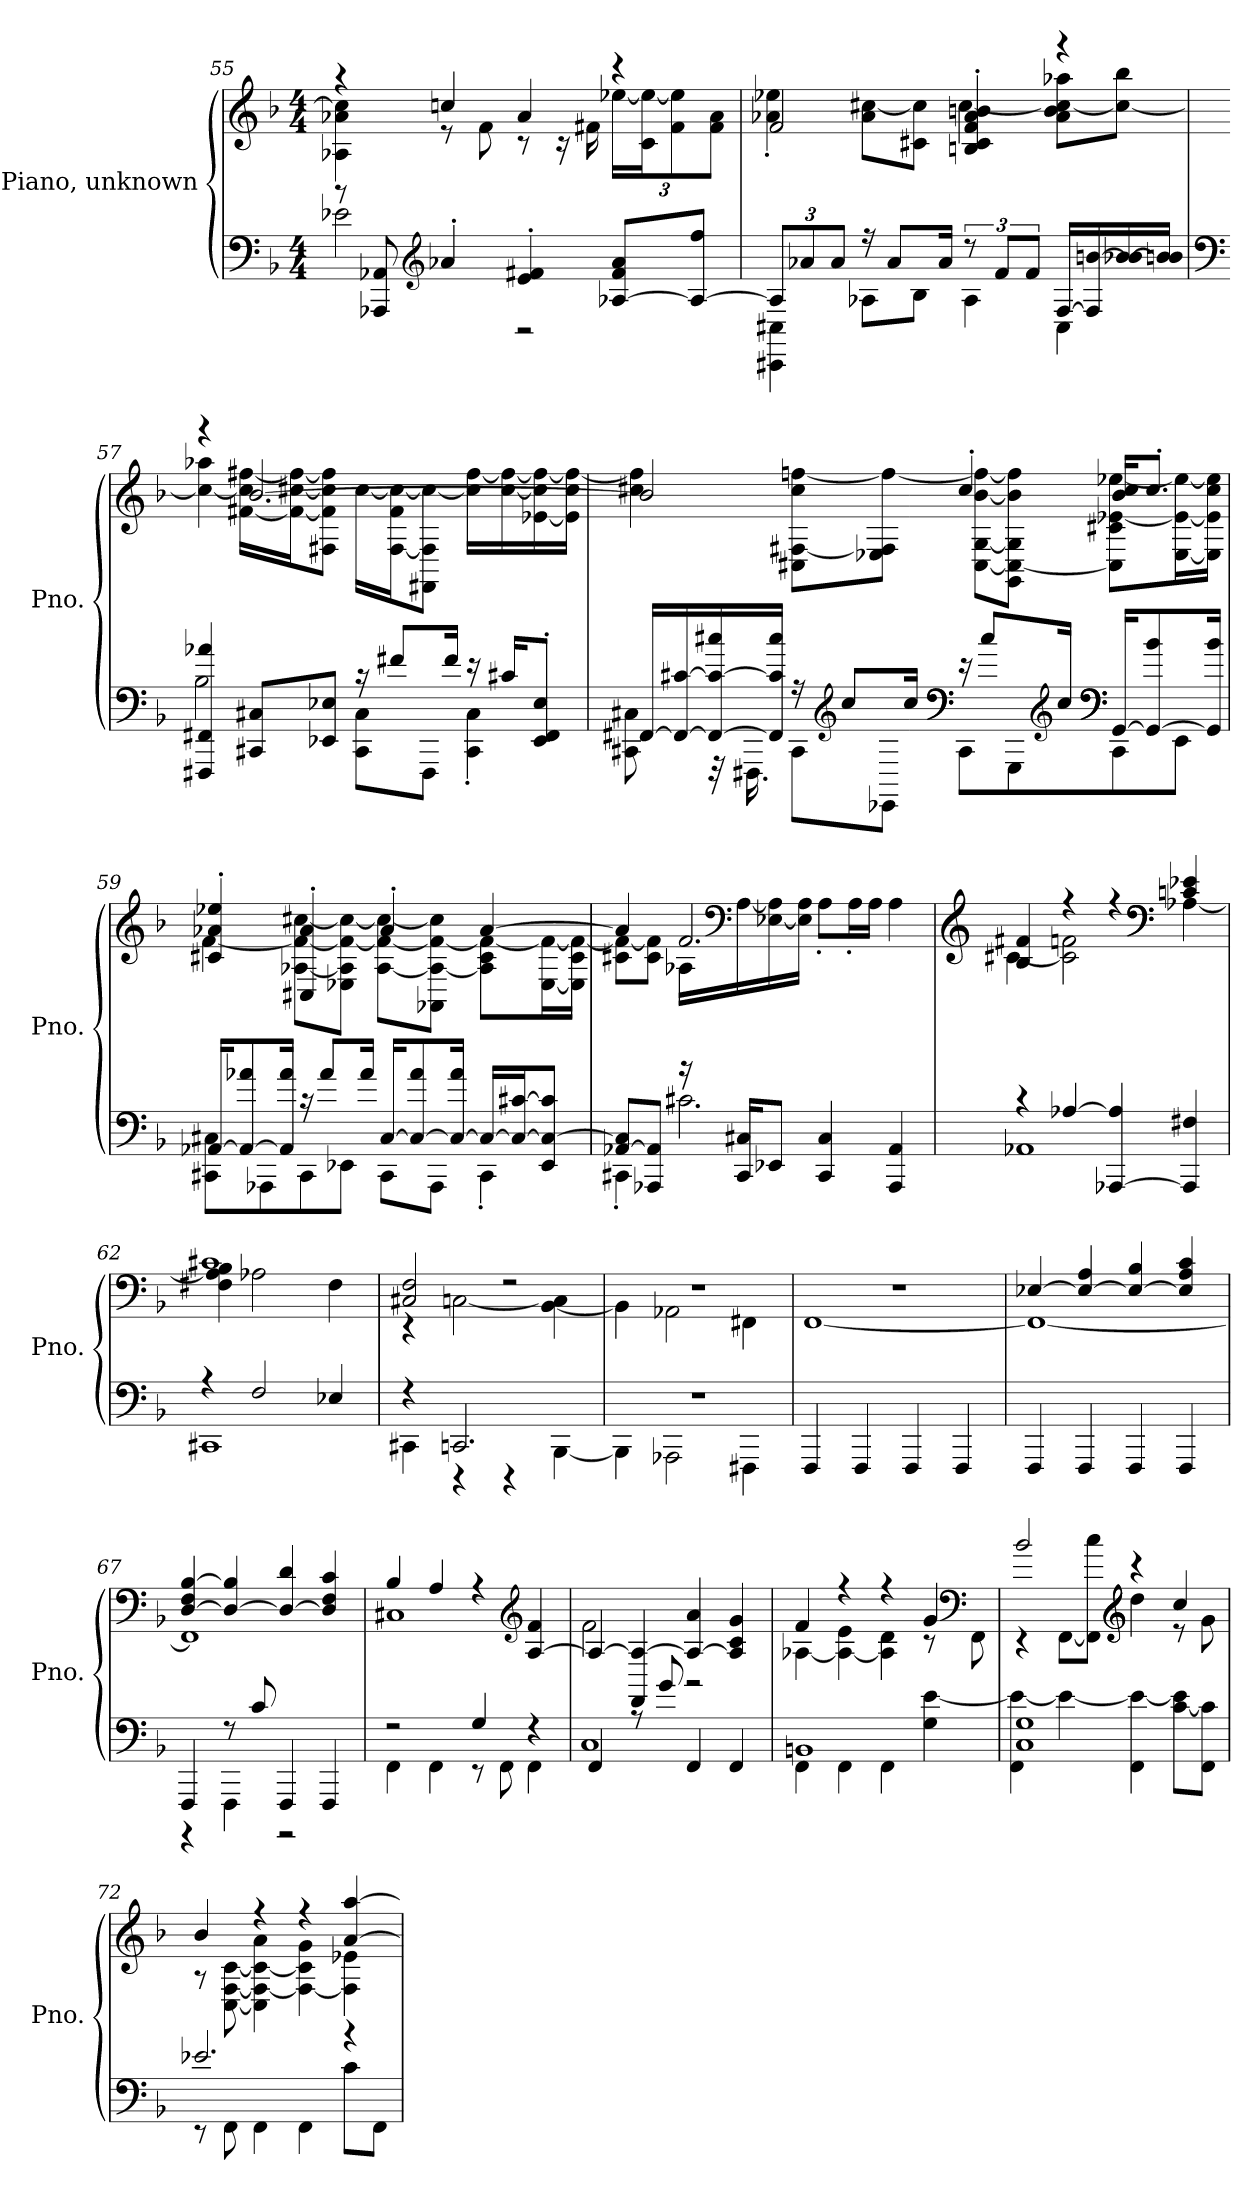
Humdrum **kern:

**kern	**kern
*part1	*part1
*staff2	*staff1
*I"Piano, unknown	*
*I'Pno.	*
*clefF4	*clefG2
*k[b-]	*k[b-]
*M4/4	*M4/4
=55	=55
*^	*^
8r	2e-X\	4r	4A-X\ 4a-X\ 4cc#\]
8AAA-X/ 8AA-X/	.	.	.
*clefG2	*	*	*
4a-X'/	.	4ccn/	8r
.	.	.	8f\
4e-/' 4f#X/'	2r	4a-/	8r
.	.	.	16r
.	.	.	16f#X\
*	*	*	*Xbrackettup
[8A-X/ 8f#/ 8a-/L	.	4r	[24ee-X\LL
.	.	.	24c\ 24ee-\_J
.	.	.	12f#\ 12ee-\]
8A-/_ 8ff/J	.	.	.
.	.	.	12f#\ 12a-\J
!!LO:LB:g=z	!!
=56	=56	=56	=56
*Xbrackettup	*	*	*
12A-/L]	4CC#X\ 4C#X\	2f/	4a-X\' 4ee-X\'
12a-X/	.	.	.
12a-/J	.	.	.
16r	8A-X\L	.	8a-\ [8cc#X\L
8a-/L	.	.	.
.	8B-\J	.	8c#X\ 8cc#\]J
16a-/Jk	.	.	.
*brackettup	*	*	*
12r	4A-\	4Bn/' 4c#/' 4f/' 4a-/' 4bn/'	[4cc#\
12f/L	.	.	.
12f/J	.	.	.
[16F/LL	4C#\	4r	8a-\ 8b\ 8cc#\_ 8aa-X\L
16F/] [16bn/	.	.	.
[16b-X/ 16b/]	.	.	8cc#\_ 8bb-\J
16b-/] 16bn/JJ	.	.	.
=57	=57	=57	=57
*clefF4	*	*	*
4FFF#X/ 4FF#X/ 4a-X/	2B-\	4r	4cc#\_ 4aa-X\
8CC#X/ 8C#X/L	.	[2.b-/	[16f#X\ 16cc#\] [16ff#X\LL
.	.	.	16f#\_ [16cc#X\ 16ff#\_J
8EE-X/ 8E-X/J	.	.	8F#X\ 8f#\] 8cc#\] 8ff#\]J
16r	8CC#\ 8C#\L	.	[16cc#\LL
8f#X/L	.	.	[16F#\ 16f#\ 16cc#\_J
.	8FFF#\J	.	8FF#X\ 8F#\] 8cc#\_J
16f#/Jk	.	.	.
16r	4CC#\' 4C#\'	.	16cc#\] [16ff#\LL
16c#X/KL	.	.	[16cc#\ 16ff#\_
8EE-/' 8FF#/' 8E-/'J	.	.	[16e-X\ 16cc#\] 16ff#\_
.	.	.	16e-\] 16cc#\ 16ff#\_JJ
!!LO:LB:g=z	!!
=58	=58	=58	=58
[16FF#X/LL	8CC#X\ 8C#X\	2b-/]	4cc#X\ 4ff#\]
16FF#/_ [16c#X/	.	.	.
16FF#/_ 16c#/_ 16cc#X/	32r	.	.
.	16.FFF#X\	.	.
16FF#/] 16c#/] 16cc#/JJ	.	.	.
16r	8CC#\L	.	8C#X\ [8F#X\ 8cc#\ [8ffn\L
*clefG2	*	*	*
8cc#/L	.	.	.
.	8EE-X\J	.	8E-X\ 8F#\] 8ff\_J
16cc#/Jk	.	.	.
*clefF4	*	*	*
16r	8CC#\L	4cc#'/	[8C#\ [8G\ [8b-\ 8ff\_L
8cc#/L	.	.	.
.	8GGG\	.	8GG\ 8C#\_ 8G\] 8b-\] 8ff\]J
*clefG2	*	*	*
16cc#/Jk	.	.	.
*clefF4	*	*	*
[16GG/KL	8CC#\	16b-/ 16cc#/KL	8C#\] 8c#X\ [8e-X\ [8ee-X\L
8GG/_ 8b-/	.	8.cc#'/J	.
.	8EE-\J	.	[16E-\ 16e-\_ 16ee-\_L
16GG/] 16b-/Jk	.	.	16E-\] 16e-\] 16cc#\ 16ee-\]JJ
!!LO:LB:g=z	!!
=59	=59	=59	=59
[16AA-X/KL	8CC#X\ 8C#X\L	4c#X/' 4a-X/' 4ee-X/'	[4f\
8AA-/_ 8a-X/	.	.	.
.	8AAA-X\	.	.
16AA-/] 16a-/Jk	.	.	.
16r	8CC#\	4C#X/' 4a-/'	[8A-X\ 8f\_ [8cc#X\L
8a-/L	.	.	.
.	8EE-X\J	.	8E-X\ 8A-\] 8f\_ 8cc#\_J
16a-/Jk	.	.	.
[16C#/KL	8CC#\L	4a-'/	[8A-\ 8f\_ 8cc#\_L
8C#/_ 8a-/	.	.	.
.	8AAA-\J	.	8AA-X\ 8A-\_ 8f\_ 8cc#\]J
16C#/_ 16a-/Jk	.	.	.
16C#/LL_	4CC#'\	[4a-/	8A-\] 8c#\ 8f\_L
16C#/_ [16c#X/J	.	.	.
8EE-/ 8C#/_ 8c#/]J	.	.	[16E-\ 16f\_L
.	.	.	16E-\] 16c#\ 16f\_JJ
=60	=60	=60	=60
[8AA-X/ 8C#/]L	4CC#X'\	4a-/]	8c#X\ 8f\_L
8AAA-X/ 8AA-/]J	.	.	8c#\ 8f\]J
16r	2.c#X\	2.f/	16A-X\LL
*	*	*clefF4	*
16CC#/ 16C#X/KL	.	.	[16A-\
8EE-X/J	.	.	[16E-X\ 16A-\]
.	.	.	16E-\] 16A-\JJ
4CC#/ 4C#/	.	.	8A-'\L
.	.	.	16A-'\L
.	.	.	16A-\JJ
4AAA-/ 4AA-/	.	.	4A-\
!!LO:LB:g=z	!!
=61	=61	=61	=61
*	*	*clefG2	*
4r	1AA-X	4B-/ 4f#X/	[4c#X\
[4A-X/	.	4r	2c#\] 2fn\
[4AAA-X/ 4A-/]	.	4r	.
*	*	*clefF4	*
4AAA-/] 4F#X/	.	4cn/ 4e-X/	[4A-X\
=62	=62	=62	=62
4r	1CC#X	1c#X	4F#X\ 4A-\] 4B-\
2F/	.	.	2A-X\
4E-X/	.	.	4F#\
=63	=63	=63	=63
4r	4CC#X\	2C#X/ 2F/	4r
2.CCn/	4r	.	[2Cn\
.	4r	2r	.
.	[4BBB-\	.	[4BB-\ 4C\]
=64	=64	=64	=64
1r	4BBB-\]	1r	4BB-\]
.	2AAA-X\	.	2AA-X\
.	4FFF#X\	.	4FF#X\
*v	*v	*	*
=65	=65	=65
4FFF/	1r	[1FF
4FFF/	.	.
4FFF/	.	.
4FFF/	.	.
!!LO:LB:g=z	!!
=66	=66	=66
4FFF/	[4E-X/	1FF_
4FFF/	4E-/_ 4A/	.
4FFF/	4E-/_ 4B-/	.
4FFF/	4E-/] 4A/ 4c/	.
=67	=67	=67
*^	*	*
4FFF/	4r	[4D/ 4F/ [4B-/	1FF]
8r	4FFF\	4D/_ 4B-/]	.
8c/	.	.	.
4FFF/	2r	4D/_ 4d/	.
4FFF/	.	4D/] 4F/ 4c/	.
=68	=68	=68	=68
2r	4FF\	4B-/	1C#X
.	4FF\	4A/	.
4G/	8r	4r	.
.	8FF\	.	.
*	*	*clefG2	*
4r	4FF\	[4A/ 4f/	.
=69	=69	=69	=69
4FF/	1C	4A/_	2f\
8r	.	4FF/ 4A/_	.
8g/	.	.	.
4FF/	.	4A/_ 4a/	2r
4FF/	.	4A/] 4c/ 4g/	.
=70	=70	=70	=70
1BBn	4FF\	4f/	[4A-X\
.	4FF\	4r	4A-\_ 4e\
.	4FF\	4r	4A-\] 4d\
.	4G\ [4e\	4g/	8r
*	*	*clefF4	*
.	.	.	8FF\
!!LO:PB:g=z	!!
=71	=71	=71	=71
1C 1G	4FF\ 4e\_	2b-/	4r
.	4e\_	.	[8FF\L
.	.	.	8FF\] 8cc\J
*	*	*clefG2	*
.	4FF\ 4e\_	4r	4dd\
.	[8c\ 8e\]L	4cc/	8r
.	8FF\ 8c\]J	.	8g\
=72	=72	=72	=72
2.e-X/	8r	4b-/	8r
.	8FF\	.	[8C\ [8F\ [8c\
.	4FF\	4r	4C\] 4F\_ 4c\_ 4a\
.	4FF\	4r	4F\_ 4c\] 4g\
4r	8c\L	[4a/ [4aa/	4F\] 4e-X\
.	8FF\J	.	.
*v	*v	*	*
*	*v	*v
=	=
*-	*-
